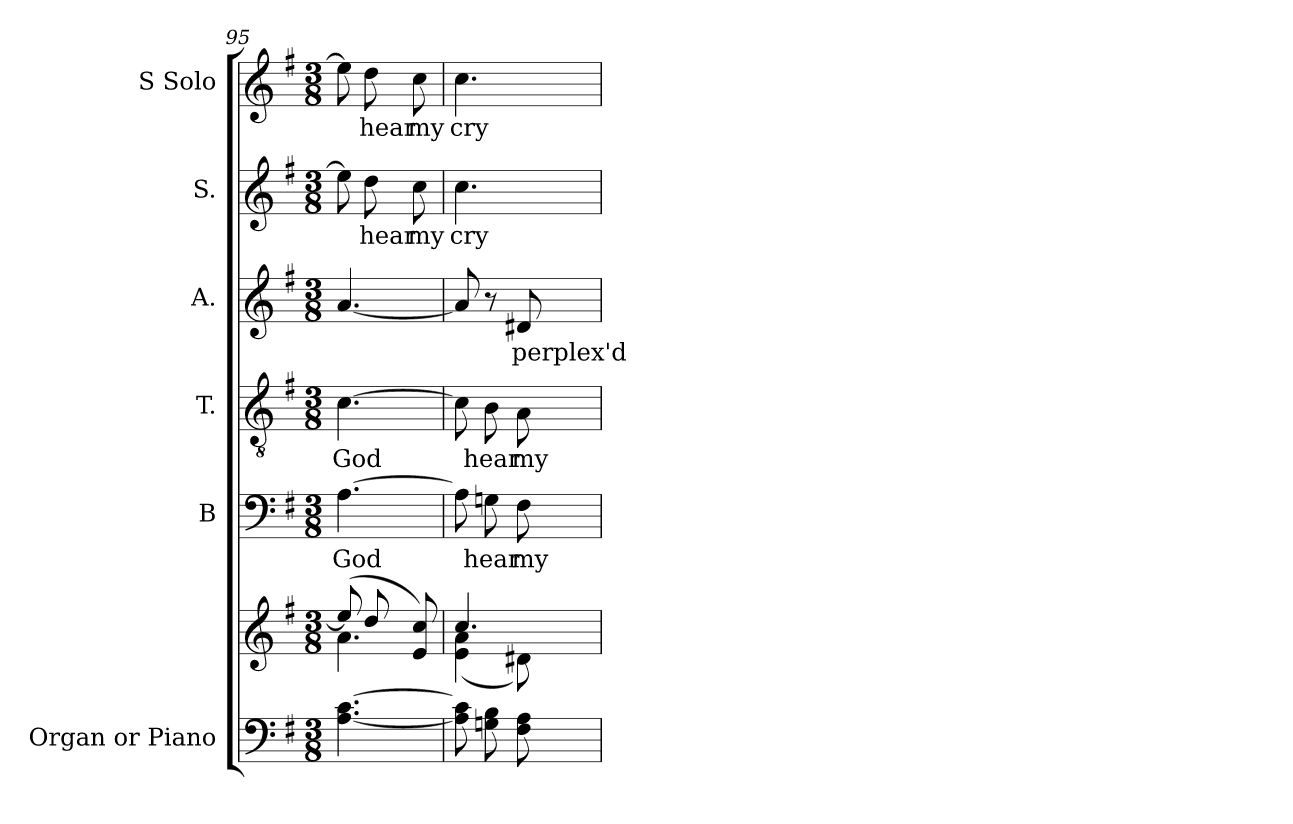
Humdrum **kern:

**kern	**kern	**kern	**text	**kern	**text	**kern	**text	**kern	**text	**kern	**text
*part6	*part6	*part5	*part5	*part4	*part4	*part3	*part3	*part2	*part2	*part1	*part1
*staff7	*staff6	*staff5	*staff5	*staff4	*staff4	*staff3	*staff3	*staff2	*staff2	*staff1	*staff1
*I"Organ or  Piano	*	*I"B	*	*I"T.	*	*I"A.	*	*I"S.	*	*I"S    Solo	*
*	*	*I'B.	*	*I'T.	*	*I'A.	*	*I'S.	*	*I'S.	*
*clefF4	*clefG2	*clefF4	*	*clefGv2	*	*clefG2	*	*clefG2	*	*clefG2	*
*	*	*	*	*ITrd7c12	*	*	*	*	*	*	*
*k[f#]	*k[f#]	*k[f#]	*	*k[f#]	*	*k[f#]	*	*k[f#]	*	*k[f#]	*
*G:	*G:	*G:	*	*G:	*	*G:	*	*G:	*	*G:	*
*M3/8	*M3/8	*M3/8	*	*M3/8	*	*M3/8	*	*M3/8	*	*M3/8	*
=95	=95	=95	=95	=95	=95	=95	=95	=95	=95	=95	=95
*	*^	*	*	*	*	*	*	*	*	*	*
[4.A\ [4.c\	(8ee/]	4.a\	[4.A\	God	[4.C\	God	[4.a/	.	8ee\]	.	8ee\]	.
.	8dd/	.	.	.	.	.	.	.	8dd\	hear	8dd\	hear
.	8e/ 8cc/)	.	.	.	.	.	.	.	8cc\	my	8cc\	my
=96	=96	=96	=96	=96	=96	=96	=96	=96	=96	=96	=96	=96
8A\] 8c\]	4.cc/	(4e\ 4a\	8A\]	.	8C\]	.	8a/]	.	4.cc\	cry	4.cc\	cry
8Gn\ 8B\	.	.	8Gn\	hear	8BB\	hear	8r	.	.	.	.	.
8F#\ 8A\	.	8d#X\)	8F#\	my	8AA\	my	8d#X/	perplex'd	.	.	.	.
*	*v	*v	*	*	*	*	*	*	*	*	*	*
=	=	=	=	=	=	=	=	=	=	=	=
*-	*-	*-	*-	*-	*-	*-	*-	*-	*-	*-	*-
